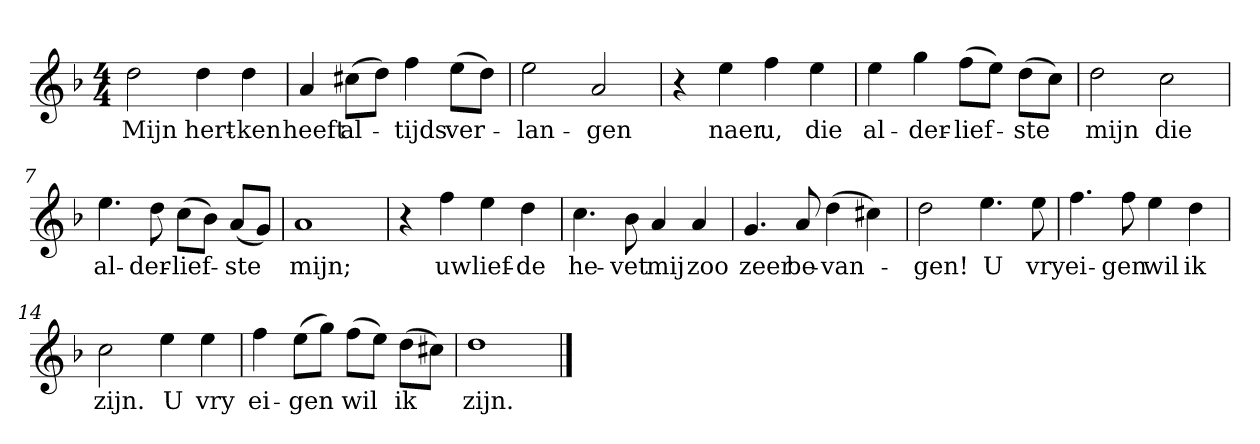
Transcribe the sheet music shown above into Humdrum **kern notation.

**kern	**text
*part1	*part1
*staff1	*staff1
*clefG2	*
*k[b-]	*
*d:	*
*M4/4	*
*MM120	*
=1	=1
2dd	Mijn
4dd	hert-
4dd	-ken
=2	=2
4a	heeft
(8cc#X\L	al-
8dd\J)	.
4ff	-tijds
(8ee\L	ver-
8dd\J)	.
=3	=3
2ee	-lan-
2a	-gen
=4	=4
4r	.
4ee	naer
4ff	u,
4ee	die
=5	=5
4ee	al-
4gg	-der-
(8ff\L	-lief-
8ee\J)	.
(8dd\L	-ste
8cc\J)	.
=6	=6
2dd	mijn
2cc	die
=7	=7
4.ee	al-
8dd	-der-
(8cc\L	-lief-
8b-\J)	.
(8a/L	-ste
8g/J)	.
=8	=8
1a	mijn;
=9	=9
4r	.
4ff	uw
4ee	lief-
4dd	-de
=10	=10
4.cc	he-
8b-	-vet
4a	mij
4a	zoo
=11	=11
4.g	zeer
8a	be-
(4dd	-van-
4cc#X)	.
=12	=12
2dd	-gen!
4.ee	U
8ee	vry
=13	=13
4.ff	ei-
8ff	-gen
4ee	wil
4dd	ik
=14	=14
2cc	zijn.
4ee	U
4ee	vry
=15	=15
4ff	ei-
(8ee\L	-gen
8gg\J)	.
(8ff\L	wil
8ee\J)	.
(8dd\L	ik
8cc#X\J)	.
=16	=16
1dd	zijn.
==	==
*-	*-
